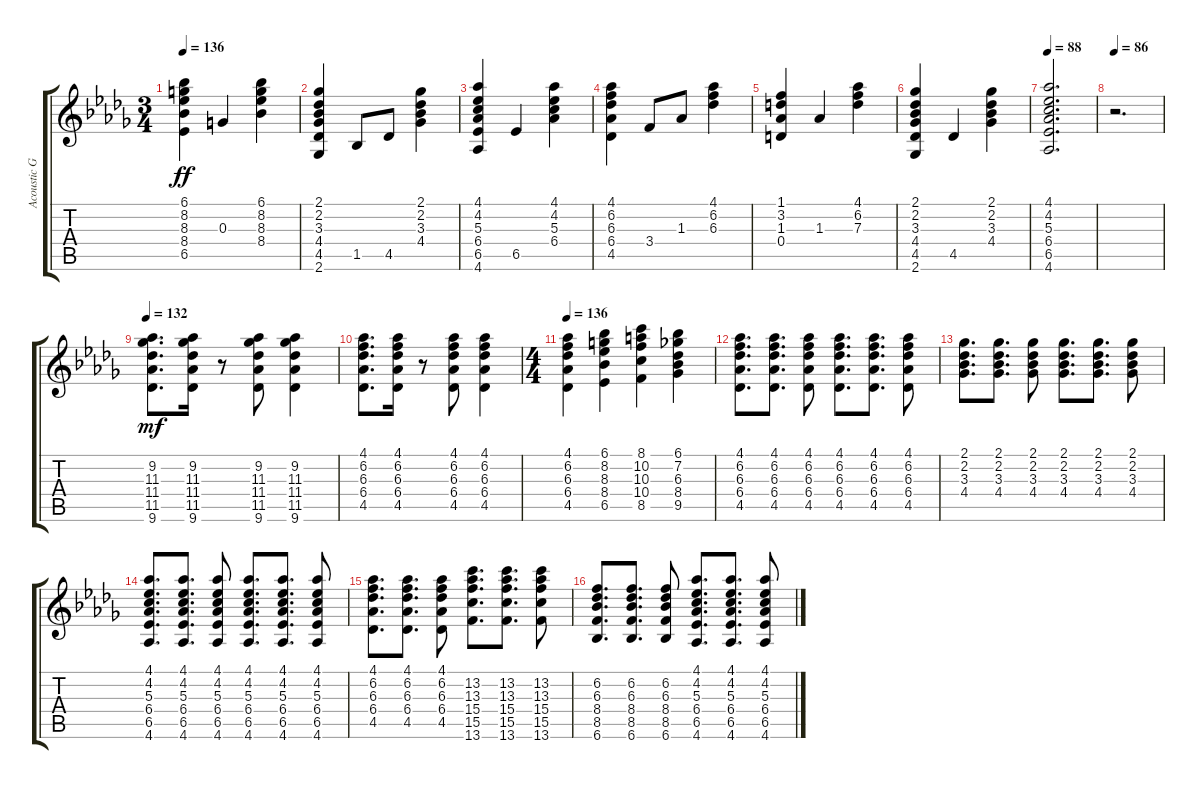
\track ("Acoustic Guitar" "Acoustic G") {instrument acousticguitarsteel}
\staff {score tabs}
\tuning (E4 B3 G3 D3 A2 E2) {hide}
\ts (3 4)
\tempo 136
\clef g2
\ks db
(6.1 8.2 8.3 8.4 6.5).4{dy ff} 0.3.4 (6.1 8.2 8.3 8.4).4 |
(2.1 2.2 3.3 4.4 4.5 2.6).4 1.5.8 4.5.8 (2.1 2.2 3.3 4.4).4 |
(4.1 4.2 5.3 6.4 6.5 4.6).4 6.5.4 (4.1 4.2 5.3 6.4).4 |
(4.1 6.2 6.3 6.4 4.5).4 3.4.8 1.3.8 (4.1 6.2 6.3).4 |
(1.1 3.2 1.3 0.4).4 1.3.4 (4.1 6.2 7.3).4 |
(2.1 2.2 3.3 4.4 4.5 2.6).4 4.5.4 (2.1 2.2 3.3 4.4).4 |
\tempo 88
(4.1 4.2 5.3 6.4 6.5 4.6).2{d} |
\tempo 86
r.2{d} |
\tempo 132
(9.2 11.3 11.4 11.5 9.6).8{d dy mf} (9.2 11.3 11.4 11.5 9.6).16 r.8 (9.2 11.3 11.4 11.5 9.6).8 (9.2 11.3 11.4 11.5 9.6).4 |
(4.1 6.2 6.3 6.4 4.5).8{d} (4.1 6.2 6.3 6.4 4.5).16 r.8 (4.1 6.2 6.3 6.4 4.5).8 (4.1 6.2 6.3 6.4 4.5).4 |
\ts (4 4)
\tempo 136
(4.1 6.2 6.3 6.4 4.5).4 (6.1 8.2 8.3 8.4 6.5).4 (8.1 10.2 10.3 10.4 8.5).4 (6.1 7.2 6.3 8.4 9.5).4 |
(4.1 6.2 6.3 6.4 4.5).8{d} (4.1 6.2 6.3 6.4 4.5).8{d} (4.1 6.2 6.3 6.4 4.5).8 (4.1 6.2 6.3 6.4 4.5).8{d} (4.1 6.2 6.3 6.4 4.5).8{d} (4.1 6.2 6.3 6.4 4.5).8 |
(2.1 2.2 3.3 4.4).8{d} (2.1 2.2 3.3 4.4).8{d} (2.1 2.2 3.3 4.4).8 (2.1 2.2 3.3 4.4).8{d} (2.1 2.2 3.3 4.4).8{d} (2.1 2.2 3.3 4.4).8 |
(4.1 4.2 5.3 6.4 6.5 4.6).8{d} (4.1 4.2 5.3 6.4 6.5 4.6).8{d} (4.1 4.2 5.3 6.4 6.5 4.6).8 (4.1 4.2 5.3 6.4 6.5 4.6).8{d} (4.1 4.2 5.3 6.4 6.5 4.6).8{d} (4.1 4.2 5.3 6.4 6.5 4.6).8 |
(4.1 6.2 6.3 6.4 4.5).8{d} (4.1 6.2 6.3 6.4 4.5).8{d} (4.1 6.2 6.3 6.4 4.5).8 (13.2 13.3 15.4 15.5 13.6).8{d} (13.2 13.3 15.4 15.5 13.6).8{d} (13.2 13.3 15.4 15.5 13.6).8 |
(6.2 6.3 8.4 8.5 6.6).8{d} (6.2 6.3 8.4 8.5 6.6).8{d} (6.2 6.3 8.4 8.5 6.6).8 (4.1 4.2 5.3 6.4 6.5 4.6).8{d} (4.1 4.2 5.3 6.4 6.5 4.6).8{d} (4.1 4.2 5.3 6.4 6.5 4.6).8
